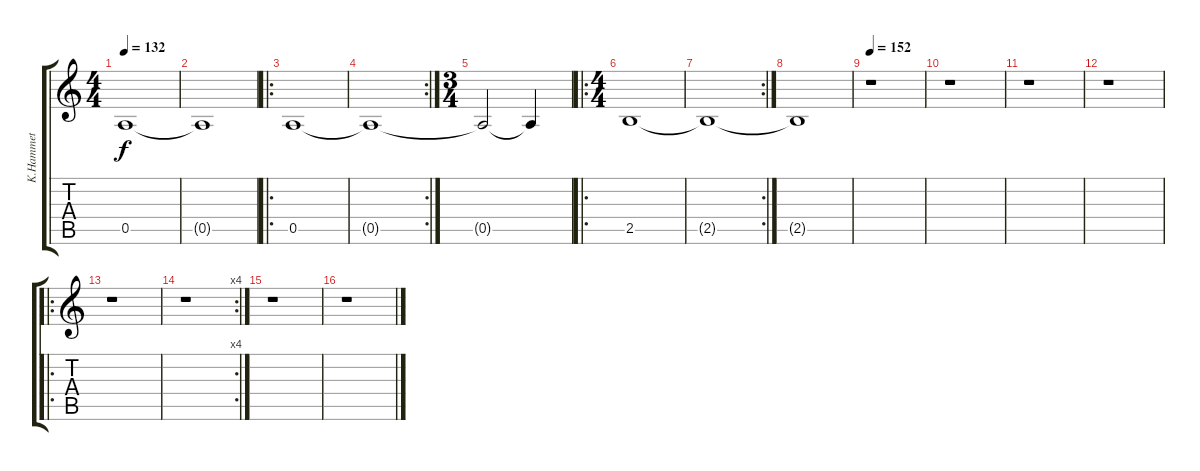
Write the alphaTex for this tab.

\track ("K.Hammet" "K.Hammet") {instrument distortionguitar}
\staff {score tabs}
\tuning (E4 B3 G3 D3 A2 E2) {hide}
\ts (4 4)
\tempo 132
\clef g2
\ks c
0.5.1{dy f instrument lead2sawtooth} |
0.5{t}.1 |
\ro
0.5.1 |
\rc 2
0.5{t}.1 |
\ts (3 4)
0.5{t}.2 0.5{t}.4 |
\ro
\ts (4 4)
2.5.1 |
\rc 2
2.5{t}.1 |
2.5{t}.1 |
\tempo 152
r.1{instrument distortionguitar} |
r.1 |
r.1 |
r.1 |
\ro
r.1 |
\rc 4
r.1 |
r.1 |
r.1
